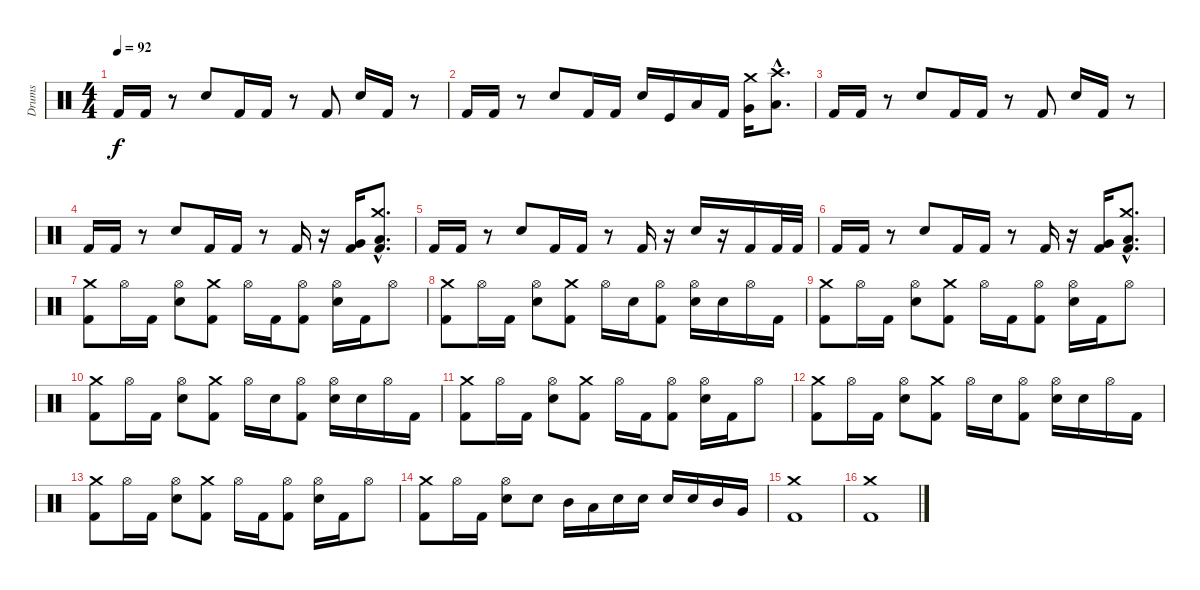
\track ("Drums" "Drums") {instrument percussion}
\staff {score}
\articulation defaults
\ts (4 4)
\tempo 92
\clef neutral
\ks c "Kick (hit) 2".16{dy f} "Kick (hit) 2".16
r.8 "Snare (hit) 2".8 "Kick (hit) 2".16 "Kick (hit) 2".16 r.8 "Kick (hit) 2".8 "Snare (hit) 2".16 "Kick (hit) 2".16 r.8 |
"Kick (hit) 2".16 "Kick (hit) 2".16 r.8 "Snare (hit) 2".8 "Kick (hit) 2".16 "Kick (hit) 2".16 "Snare (hit) 2".16 "Kick (hit)".16 "Low Tom (hit)".16 "Kick (hit) 2".16 ("Crash medium (hit)" "Very Low Tom (hit)").16 ("Crash high (hit)"{hac} "Low Floor Tom (hit)"{hac}).8{d} |
"Kick (hit) 2".16 "Kick (hit) 2".16 r.8 "Snare (hit) 2".8 "Kick (hit) 2".16 "Kick (hit) 2".16 r.8 "Kick (hit) 2".8 "Snare (hit) 2".16 "Kick (hit) 2".16 r.8 |
"Kick (hit) 2".16 "Kick (hit) 2".16 r.8 "Snare (hit) 2".8 "Kick (hit) 2".16 "Kick (hit) 2".16 r.8 "Kick (hit) 2".16 r.16 ("Very Low Tom (hit)" "Kick (hit) 2").16 ("Crash medium (hit)"{hac} "Kick (hit) 2"{hac} "Low Floor Tom (hit)"{hac}).8{d} |
"Kick (hit) 2".16 "Kick (hit) 2".16 r.8 "Snare (hit) 2".8 "Kick (hit) 2".16 "Kick (hit) 2".16 r.8 "Kick (hit) 2".16 r.16 "Snare (hit) 2".16 r.16 "Kick (hit) 2".16 "Kick (hit) 2".32 "Kick (hit) 2".32 |
"Kick (hit) 2".16 "Kick (hit) 2".16 r.8 "Snare (hit) 2".8 "Kick (hit) 2".16 "Kick (hit) 2".16 r.8 "Kick (hit) 2".16 r.16 ("Very Low Tom (hit)" "Kick (hit) 2").16 ("Crash medium (hit)"{hac} "Kick (hit) 2"{hac} "Low Floor Tom (hit)"{hac}).8{d} |
("Crash medium (hit)" "Kick (hit) 2").8 "Hi-Hat (open)".16 "Kick (hit) 2".16 ("Hi-Hat (open)" "Electric Snare (hit)").8 ("Crash medium (hit)" "Kick (hit) 2").8 "Hi-Hat (open)".16 "Kick (hit) 2".16 ("Hi-Hat (open)" "Kick (hit) 2").8 ("Hi-Hat (open)" "Electric Snare (hit)").16 "Kick (hit) 2".16 "Hi-Hat (open)".8 |
("Crash medium (hit)" "Kick (hit) 2").8 "Hi-Hat (open)".16 "Kick (hit) 2".16 ("Hi-Hat (open)" "Electric Snare (hit)").8 ("Crash medium (hit)" "Kick (hit) 2").8 "Hi-Hat (open)".16 "Electric Snare (hit)".16 ("Hi-Hat (open)" "Kick (hit) 2").8 ("Hi-Hat (open)" "Electric Snare (hit)").16 "Electric Snare (hit)".16 "Hi-Hat (open)".16 "Kick (hit) 2".16 |
("Crash medium (hit)" "Kick (hit) 2").8 "Hi-Hat (open)".16 "Kick (hit) 2".16 ("Hi-Hat (open)" "Electric Snare (hit)").8 ("Crash medium (hit)" "Kick (hit) 2").8 "Hi-Hat (open)".16 "Kick (hit) 2".16 ("Hi-Hat (open)" "Kick (hit) 2").8 ("Hi-Hat (open)" "Electric Snare (hit)").16 "Kick (hit) 2".16 "Hi-Hat (open)".8 |
("Crash medium (hit)" "Kick (hit) 2").8 "Hi-Hat (open)".16 "Kick (hit) 2".16 ("Hi-Hat (open)" "Electric Snare (hit)").8 ("Crash medium (hit)" "Kick (hit) 2").8 "Hi-Hat (open)".16 "Electric Snare (hit)".16 ("Hi-Hat (open)" "Kick (hit) 2").8 ("Hi-Hat (open)" "Electric Snare (hit)").16 "Electric Snare (hit)".16 "Hi-Hat (open)".16 "Kick (hit) 2".16 |
("Crash medium (hit)" "Kick (hit) 2").8 "Hi-Hat (open)".16 "Kick (hit) 2".16 ("Hi-Hat (open)" "Electric Snare (hit)").8 ("Crash medium (hit)" "Kick (hit) 2").8 "Hi-Hat (open)".16 "Kick (hit) 2".16 ("Hi-Hat (open)" "Kick (hit) 2").8 ("Hi-Hat (open)" "Electric Snare (hit)").16 "Kick (hit) 2".16 "Hi-Hat (open)".8 |
("Crash medium (hit)" "Kick (hit) 2").8 "Hi-Hat (open)".16 "Kick (hit) 2".16 ("Hi-Hat (open)" "Electric Snare (hit)").8 ("Crash medium (hit)" "Kick (hit) 2").8 "Hi-Hat (open)".16 "Electric Snare (hit)".16 ("Hi-Hat (open)" "Kick (hit) 2").8 ("Hi-Hat (open)" "Electric Snare (hit)").16 "Electric Snare (hit)".16 "Hi-Hat (open)".16 "Kick (hit) 2".16 |
("Crash medium (hit)" "Kick (hit) 2").8 "Hi-Hat (open)".16 "Kick (hit) 2".16 ("Hi-Hat (open)" "Electric Snare (hit)").8 ("Crash medium (hit)" "Kick (hit) 2").8 "Hi-Hat (open)".16 "Kick (hit) 2".16 ("Hi-Hat (open)" "Kick (hit) 2").8 ("Hi-Hat (open)" "Electric Snare (hit)").16 "Kick (hit) 2".16 "Hi-Hat (open)".8 |
("Crash medium (hit)" "Kick (hit) 2").8 "Hi-Hat (open)".16 "Kick (hit) 2".16 ("Hi-Hat (open)" "Electric Snare (hit)").8 "Electric Snare (hit)".8 "Mid Tom (hit)".16 "Low Tom (hit)".16 "Electric Snare (hit)".16 "Electric Snare (hit)".16 "Electric Snare (hit)".16 "Electric Snare (hit)".16 "Mid Tom (hit)".16 "Very Low Tom (hit)".16 |
("Crash medium (hit)" "Kick (hit) 2").1 |
("Crash medium (hit)" "Kick (hit) 2").1
